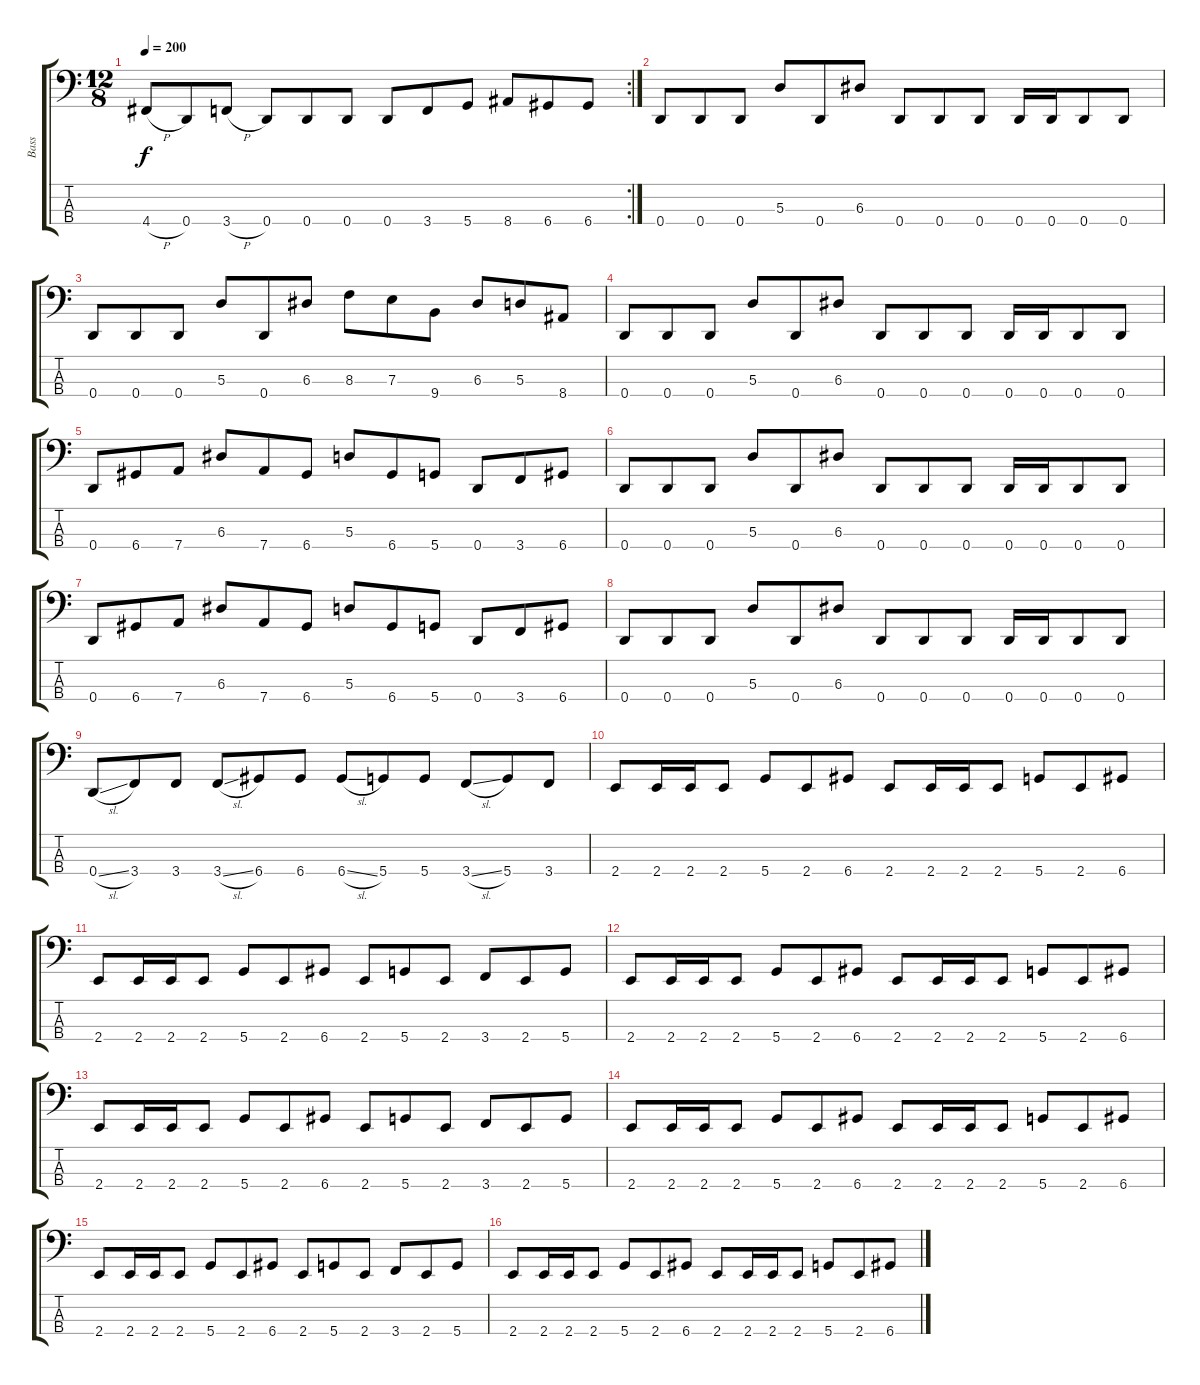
\track ("Bass" "Bass") {instrument electricbasspick}
\staff {score tabs}
\tuning (G2 D2 A1 D1) {hide}
\rc 2
\ts (12 8)
\tempo 200
\clef f4
\ks c
4.4{h}.8{dy f} 0.4.8 3.4{h}.8 0.4.8 0.4.8 0.4.8 0.4.8 3.4.8 5.4.8 8.4.8 6.4.8 6.4.8 |
0.4.8 0.4.8 0.4.8 5.3.8 0.4.8 6.3.8 0.4.8 0.4.8 0.4.8 0.4.16 0.4.16 0.4.8 0.4.8 |
0.4.8 0.4.8 0.4.8 5.3.8 0.4.8 6.3.8 8.3.8 7.3.8 9.4.8 6.3.8 5.3.8 8.4.8 |
0.4.8 0.4.8 0.4.8 5.3.8 0.4.8 6.3.8 0.4.8 0.4.8 0.4.8 0.4.16 0.4.16 0.4.8 0.4.8 |
0.4.8 6.4.8 7.4.8 6.3.8 7.4.8 6.4.8 5.3.8 6.4.8 5.4.8 0.4.8 3.4.8 6.4.8 |
0.4.8 0.4.8 0.4.8 5.3.8 0.4.8 6.3.8 0.4.8 0.4.8 0.4.8 0.4.16 0.4.16 0.4.8 0.4.8 |
0.4.8 6.4.8 7.4.8 6.3.8 7.4.8 6.4.8 5.3.8 6.4.8 5.4.8 0.4.8 3.4.8 6.4.8 |
0.4.8 0.4.8 0.4.8 5.3.8 0.4.8 6.3.8 0.4.8 0.4.8 0.4.8 0.4.16 0.4.16 0.4.8 0.4.8 |
0.4{sl}.8 3.4.8 3.4.8 3.4{sl}.8 6.4.8 6.4.8 6.4{sl}.8 5.4.8 5.4.8 3.4{sl}.8 5.4.8 3.4.8 |
2.4.8 2.4.16 2.4.16 2.4.8 5.4.8 2.4.8 6.4.8 2.4.8 2.4.16 2.4.16 2.4.8 5.4.8 2.4.8 6.4.8 |
2.4.8 2.4.16 2.4.16 2.4.8 5.4.8 2.4.8 6.4.8 2.4.8 5.4.8 2.4.8 3.4.8 2.4.8 5.4.8 |
2.4.8 2.4.16 2.4.16 2.4.8 5.4.8 2.4.8 6.4.8 2.4.8 2.4.16 2.4.16 2.4.8 5.4.8 2.4.8 6.4.8 |
2.4.8 2.4.16 2.4.16 2.4.8 5.4.8 2.4.8 6.4.8 2.4.8 5.4.8 2.4.8 3.4.8 2.4.8 5.4.8 |
2.4.8 2.4.16 2.4.16 2.4.8 5.4.8 2.4.8 6.4.8 2.4.8 2.4.16 2.4.16 2.4.8 5.4.8 2.4.8 6.4.8 |
2.4.8 2.4.16 2.4.16 2.4.8 5.4.8 2.4.8 6.4.8 2.4.8 5.4.8 2.4.8 3.4.8 2.4.8 5.4.8 |
2.4.8 2.4.16 2.4.16 2.4.8 5.4.8 2.4.8 6.4.8 2.4.8 2.4.16 2.4.16 2.4.8 5.4.8 2.4.8 6.4.8
